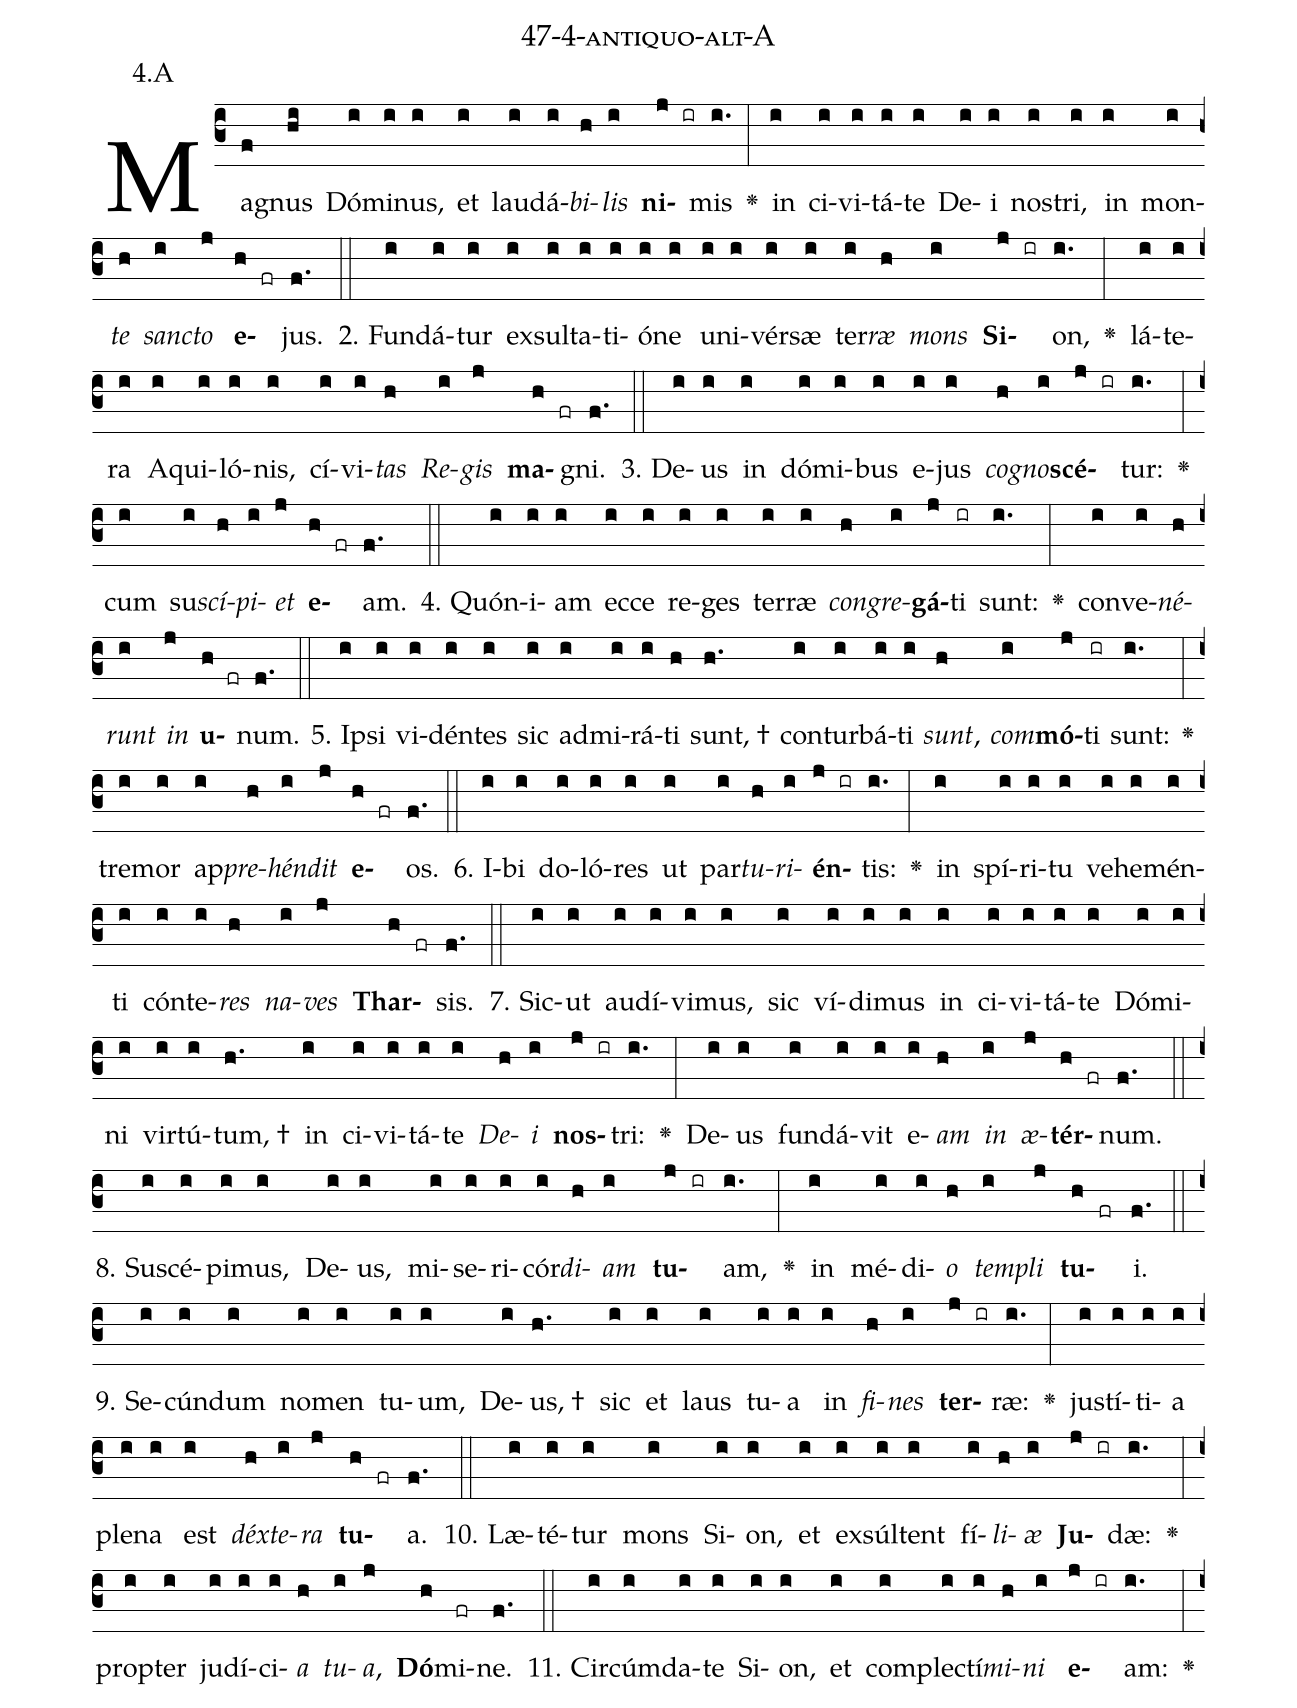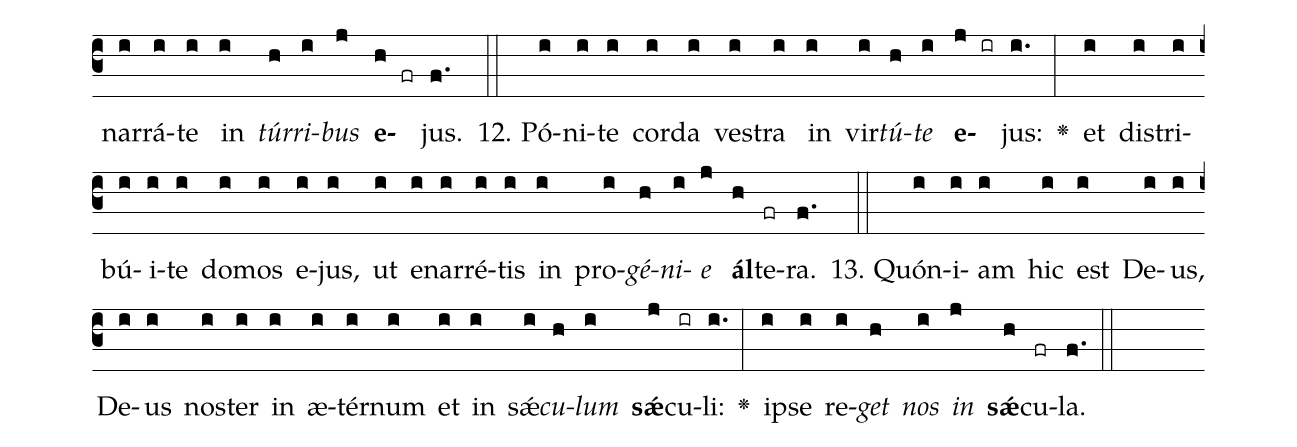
name: 47-4-antiquo-alt-A;
annotation: 4.A;
%%
(c3)Ma(f)gnus(hi) Dó(i)mi(i)nus,(i) et(i) lau(i)dá(i)<i>bi</i>(h)<i>lis</i>(i) <b>ni</b>(j ir)mis(i.) <v>\greheightstar</v>(:) in(i) ci(i)vi(i)tá(i)te(i) De(i)i(i) nos(i)tri,(i) in(i) mon(i)<i>te</i>(h) <i>sanc</i>(i)<i>to</i>(j) <b>e</b>(h fr)jus.(f.) (::)
2. Fun(i)dá(i)tur(i) ex(i)sul(i)ta(i)ti(i)ó(i)ne(i) u(i)ni(i)vér(i)sæ(i) ter(i)<i>ræ</i>(h) <i>mons</i>(i) <b>Si</b>(j ir)on,(i.) <v>\greheightstar</v>(:) lá(i)te(i)ra(i) A(i)qui(i)ló(i)nis,(i) cí(i)vi(i)<i>tas</i>(h) <i>Re</i>(i)<i>gis</i>(j) <b>ma</b>(h fr)gni.(f.) (::)
3. De(i)us(i) in(i) dó(i)mi(i)bus(i) e(i)jus(i) <i>co</i>(h)<i>gno</i>(i)<b>scé</b>(j ir)tur:(i.) <v>\greheightstar</v>(:) cum(i) su(i)<i>scí</i>(h)<i>pi</i>(i)<i>et</i>(j) <b>e</b>(h fr)am.(f.) (::)
4. Quón(i)i(i)am(i) ec(i)ce(i) re(i)ges(i) ter(i)ræ(i) <i>con</i>(h)<i>gre</i>(i)<b>gá</b>(j)ti(ir) sunt:(i.) <v>\greheightstar</v>(:) con(i)ve(i)<i>né</i>(h)<i>runt</i>(i) <i>in</i>(j) <b>u</b>(h fr)num.(f.) (::)
5. Ip(i)si(i) vi(i)dén(i)tes(i) sic(i) ad(i)mi(i)rá(i)ti(h) sunt, †(h.) con(i)tur(i)bá(i)ti(i) <i>sunt</i>,(h) <i>com</i>(i)<b>mó</b>(j)ti(ir) sunt:(i.) <v>\greheightstar</v>(:) tre(i)mor(i) ap(i)<i>pre</i>(h)<i>hén</i>(i)<i>dit</i>(j) <b>e</b>(h fr)os.(f.) (::)
6. I(i)bi(i) do(i)ló(i)res(i) ut(i) par(i)<i>tu</i>(h)<i>ri</i>(i)<b>én</b>(j ir)tis:(i.) <v>\greheightstar</v>(:) in(i) spí(i)ri(i)tu(i) ve(i)he(i)mén(i)ti(i) cón(i)te(i)<i>res</i>(h) <i>na</i>(i)<i>ves</i>(j) <b>Thar</b>(h fr)sis.(f.) (::)
7. Sic(i)ut(i) au(i)dí(i)vi(i)mus,(i) sic(i) ví(i)di(i)mus(i) in(i) ci(i)vi(i)tá(i)te(i) Dó(i)mi(i)ni(i) vir(i)tú(i)tum, †(h.) in(i) ci(i)vi(i)tá(i)te(i) <i>De</i>(h)<i>i</i>(i) <b>nos</b>(j ir)tri:(i.) <v>\greheightstar</v>(:) De(i)us(i) fun(i)dá(i)vit(i) e(i)<i>am</i>(h) <i>in</i>(i) <i>æ</i>(j)<b>tér</b>(h fr)num.(f.) (::)
8. Su(i)scé(i)pi(i)mus,(i) De(i)us,(i) mi(i)se(i)ri(i)cór(i)<i>di</i>(h)<i>am</i>(i) <b>tu</b>(j ir)am,(i.) <v>\greheightstar</v>(:) in(i) mé(i)di(i)<i>o</i>(h) <i>tem</i>(i)<i>pli</i>(j) <b>tu</b>(h fr)i.(f.) (::)
9. Se(i)cún(i)dum(i) no(i)men(i) tu(i)um,(i) De(i)us, †(h.) sic(i) et(i) laus(i) tu(i)a(i) in(i) <i>fi</i>(h)<i>nes</i>(i) <b>ter</b>(j ir)ræ:(i.) <v>\greheightstar</v>(:) jus(i)tí(i)ti(i)a(i) ple(i)na(i) est(i) <i>déx</i>(h)<i>te</i>(i)<i>ra</i>(j) <b>tu</b>(h fr)a.(f.) (::)
10. Læ(i)té(i)tur(i) mons(i) Si(i)on,(i) et(i) ex(i)súl(i)tent(i) fí(i)<i>li</i>(h)<i>æ</i>(i) <b>Ju</b>(j ir)dæ:(i.) <v>\greheightstar</v>(:) prop(i)ter(i) ju(i)dí(i)ci(i)<i>a</i>(h) <i>tu</i>(i)<i>a</i>,(j) <b>Dó</b>(h)mi(fr)ne.(f.) (::)
11. Cir(i)cúm(i)da(i)te(i) Si(i)on,(i) et(i) com(i)plec(i)tí(i)<i>mi</i>(h)<i>ni</i>(i) <b>e</b>(j ir)am:(i.) <v>\greheightstar</v>(:) nar(i)rá(i)te(i) in(i) <i>túr</i>(h)<i>ri</i>(i)<i>bus</i>(j) <b>e</b>(h fr)jus.(f.) (::)
12. Pó(i)ni(i)te(i) cor(i)da(i) ves(i)tra(i) in(i) vir(i)<i>tú</i>(h)<i>te</i>(i) <b>e</b>(j ir)jus:(i.) <v>\greheightstar</v>(:) et(i) dis(i)tri(i)bú(i)i(i)te(i) do(i)mos(i) e(i)jus,(i) ut(i) e(i)nar(i)ré(i)tis(i) in(i) pro(i)<i>gé</i>(h)<i>ni</i>(i)<i>e</i>(j) <b>ál</b>(h)te(fr)ra.(f.) (::)
13. Quón(i)i(i)am(i) hic(i) est(i) De(i)us,(i) De(i)us(i) nos(i)ter(i) in(i) æ(i)tér(i)num(i) et(i) in(i) sǽ(i)<i>cu</i>(h)<i>lum</i>(i) <b>sǽ</b>(j)cu(ir)li:(i.) <v>\greheightstar</v>(:) ip(i)se(i) re(i)<i>get</i>(h) <i>nos</i>(i) <i>in</i>(j) <b>sǽ</b>(h)cu(fr)la.(f.) (::)
